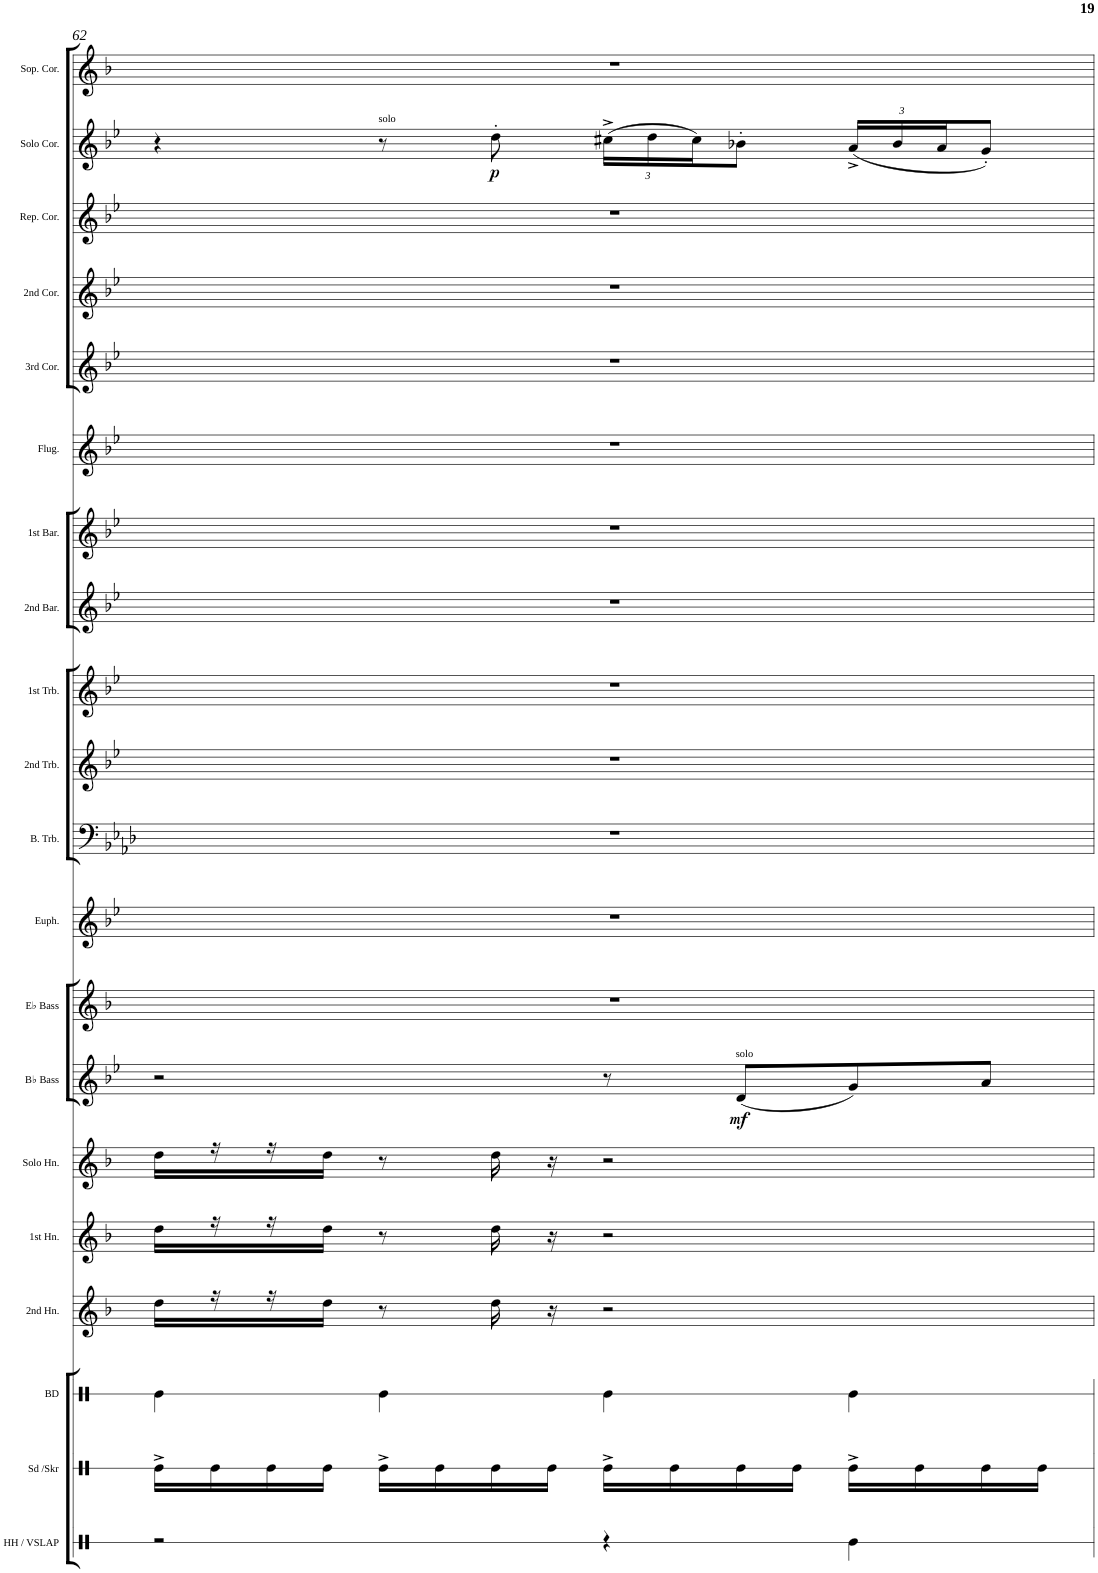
**kern	**kern	**kern	**kern	**kern	**kern	**kern	**dynam	**kern	**kern	**kern	**kern	**kern	**kern	**kern	**kern	**kern	**kern	**kern	**kern	**dynam	**kern
*part20	*part19	*part18	*part17	*part16	*part15	*part14	*part14	*part13	*part12	*part11	*part10	*part9	*part8	*part7	*part6	*part5	*part4	*part3	*part2	*part2	*part1
*staff20	*staff19	*staff18	*staff17	*staff16	*staff15	*staff14	*staff14	*staff13	*staff12	*staff11	*staff10	*staff9	*staff8	*staff7	*staff6	*staff5	*staff4	*staff3	*staff2	*staff2	*staff1
*I"Hi-Hat Cymbal / Vibraslap	*I"Snare Drum / Shaker	*I"Bass Drum	*I"2nd Horn	*I"1st Horn	*I"Solo Horn	*I"Bb Bass	*	*I"Eb Bass	*I"Euphonium	*I"Bass Trombone	*I"2nd Trombone	*I"1st Trombone	*I"2nd Baritone	*I"1st Baritone	*I"Flugelhorn	*I"3rd Cornet	*I"2nd Cornet	*I"Repiano Cornet	*I"Solo Cornet	*	*I"Soprano Cornet
*I'HH / VSLAP	*I'Sd /Skr	*I'BD	*I'2nd Hn.	*I'1st Hn.	*I'Solo Hn.	*I'Bb Bass	*	*I'Eb Bass	*I'Euph.	*I'B. Trb.	*I'2nd Trb.	*I'1st Trb.	*I'2nd Bar.	*I'1st Bar.	*I'Flug.	*I'3rd Cor.	*I'2nd Cor.	*I'Rep. Cor.	*I'Solo Cor.	*	*I'Sop. Cor.
!!LO:PB:g=z
*clefX	*clefX	*clefX	*clefG2	*clefG2	*clefG2	*clefG2	*	*clefG2	*clefG2	*clefF4	*clefG2	*clefG2	*clefG2	*clefG2	*clefG2	*clefG2	*clefG2	*clefG2	*clefG2	*	*clefG2
*	*	*	*Trd5c9	*Trd5c9	*Trd5c9	*Trd15c26	*	*Trd12c21	*Trd8c14	*	*Trd8c14	*Trd8c14	*Trd8c14	*Trd8c14	*Trd1c2	*Trd1c2	*Trd1c2	*Trd1c2	*Trd1c2	*	*Trd-2c-3
*k[b-e-a-d-]	*k[b-e-a-d-]	*k[b-e-a-d-]	*k[b-]	*k[b-]	*k[b-]	*k[b-e-]	*	*k[b-]	*k[b-e-]	*k[b-e-a-d-]	*k[b-e-]	*k[b-e-]	*k[b-e-]	*k[b-e-]	*k[b-e-]	*k[b-e-]	*k[b-e-]	*k[b-e-]	*k[b-e-]	*	*k[b-]
*A-:	*A-:	*A-:	*F:	*F:	*F:	*B-:	*	*F:	*B-:	*A-:	*B-:	*B-:	*B-:	*B-:	*B-:	*B-:	*B-:	*B-:	*B-:	*	*F:
*M4/4	*M4/4	*M4/4	*M4/4	*M4/4	*M4/4	*M4/4	*	*M4/4	*M4/4	*M4/4	*M4/4	*M4/4	*M4/4	*M4/4	*M4/4	*M4/4	*M4/4	*M4/4	*M4/4	*	*M4/4
=62	=62	=62	=62	=62	=62	=62	=62	=62	=62	=62	=62	=62	=62	=62	=62	=62	=62	=62	=62	=62	=62
2r	16Re^\LL	4Re\	16dd\LL	16dd\LL	16dd\LL	2r	.	1r	1r	1r	1r	1r	1r	1r	1r	1r	1r	1r	4r	.	1r
.	16Re\	.	16r	16r	16r	.	.	.	.	.	.	.	.	.	.	.	.	.	.	.	.
.	16Re\	.	16r	16r	16r	.	.	.	.	.	.	.	.	.	.	.	.	.	.	.	.
.	16Re\JJ	.	16dd\JJ	16dd\JJ	16dd\JJ	.	.	.	.	.	.	.	.	.	.	.	.	.	.	.	.
!	!	!	!	!	!	!	!	!	!	!	!	!	!	!	!	!	!	!	!LO:TX:a:t=solo	!	!
.	16Re^\LL	4Re\	8r	8r	8r	.	.	.	.	.	.	.	.	.	.	.	.	.	8r	.	.
.	16Re\	.	.	.	.	.	.	.	.	.	.	.	.	.	.	.	.	.	.	.	.
!	!	!	!	!	!	!	!	!	!	!	!	!	!	!	!	!	!	!	!	!LO:DY:b	!
.	16Re\	.	16dd\	16dd\	16dd\	.	.	.	.	.	.	.	.	.	.	.	.	.	8dd'>\	p	.
.	16Re\JJ	.	16r	16r	16r	.	.	.	.	.	.	.	.	.	.	.	.	.	.	.	.
*	*	*	*	*	*	*	*	*	*	*	*	*	*	*	*	*	*	*	*Xbrackettup	*	*
4r	16Re^\LL	4Re\	2r	2r	2r	8r	.	.	.	.	.	.	.	.	.	.	.	.	(>24cc#X^>\LL	.	.
.	.	.	.	.	.	.	.	.	.	.	.	.	.	.	.	.	.	.	24dd\	.	.
.	16Re\	.	.	.	.	.	.	.	.	.	.	.	.	.	.	.	.	.	.	.	.
.	.	.	.	.	.	.	.	.	.	.	.	.	.	.	.	.	.	.	24cc#\J)	.	.
!	!	!	!	!	!	!LO:TX:a:t=solo	!	!	!	!	!	!	!	!	!	!	!	!	!	!	!
!	!	!	!	!	!	!	!LO:DY:b	!	!	!	!	!	!	!	!	!	!	!	!	!	!
.	16Re\	.	.	.	.	(<8d/L	mf	.	.	.	.	.	.	.	.	.	.	.	8b-X'>\J	.	.
.	16Re\JJ	.	.	.	.	.	.	.	.	.	.	.	.	.	.	.	.	.	.	.	.
4Re\	16Re^\LL	4Re\	.	.	.	8g/)	.	.	.	.	.	.	.	.	.	.	.	.	(<24a^</LL	.	.
.	.	.	.	.	.	.	.	.	.	.	.	.	.	.	.	.	.	.	24b-/	.	.
.	16Re\	.	.	.	.	.	.	.	.	.	.	.	.	.	.	.	.	.	.	.	.
.	.	.	.	.	.	.	.	.	.	.	.	.	.	.	.	.	.	.	24a/J	.	.
.	16Re\	.	.	.	.	8a/J	.	.	.	.	.	.	.	.	.	.	.	.	8g'</J)	.	.
.	16Re\JJ	.	.	.	.	.	.	.	.	.	.	.	.	.	.	.	.	.	.	.	.
=	=	=	=	=	=	=	=	=	=	=	=	=	=	=	=	=	=	=	=	=	=
*-	*-	*-	*-	*-	*-	*-	*-	*-	*-	*-	*-	*-	*-	*-	*-	*-	*-	*-	*-	*-	*-
